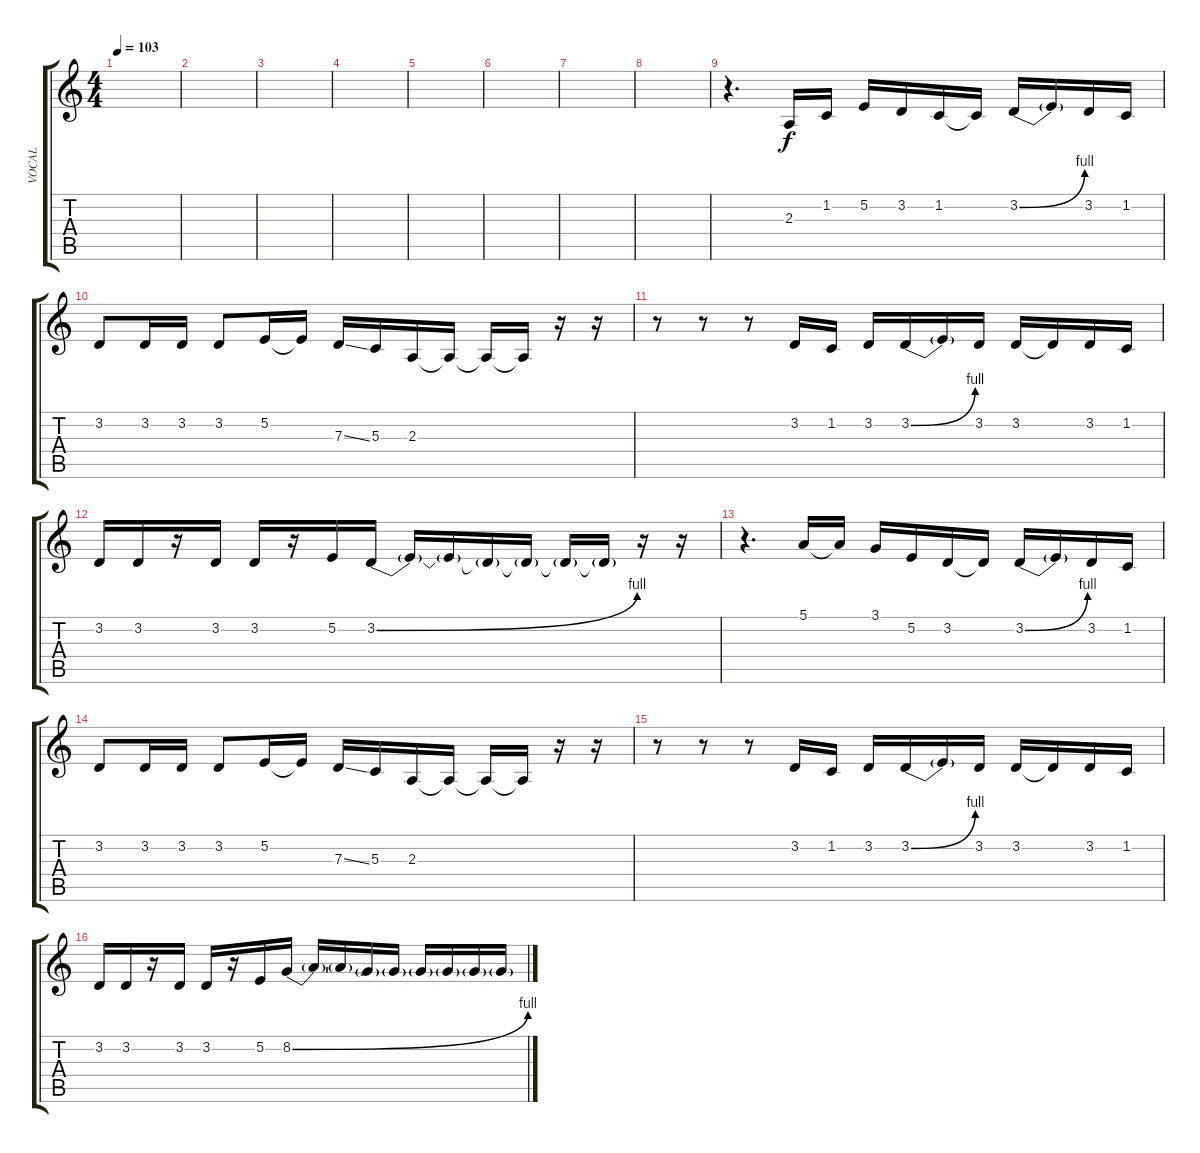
\track ("VOCAL" "VOCAL") {instrument violin}
\staff {score tabs}
\tuning (E4 B3 G3 D3 A2 E2) {hide}
\ts (4 4)
\tempo 103
\clef g2
\ks c
|
|
|
|
|
|
|
|
r.4{d} 2.3.16 1.2.16 5.2.16 3.2.16 1.2.16 1.2{t}.16 3.2{be (bend 0 0 60 4)}.16 3.2{t}.16 3.2.16 1.2.16 |
3.2.8 3.2.16 3.2.16 3.2.8 5.2.16 5.2{t}.16 7.3{ss}.16 5.3.16 2.3.16 2.3{t}.16 2.3{t}.16 2.3{t}.16 r.16 r.16 |
r.8 r.8 r.8 3.2.16 1.2.16 3.2.16 3.2{be (bend 0 0 60 4)}.16 3.2{t}.16 3.2.16 3.2.16 3.2{t}.16 3.2.16 1.2.16 |
3.2.16 3.2.16 r.16 3.2.16 3.2.16 r.16 5.2.16 3.2{be (bend 0 0 60 4)}.16 3.2{t}.16 3.2{t}.16 3.2{t}.16 3.2{t}.16 3.2{t}.16 3.2{t}.16 r.16 r.16 |
r.4{d} 5.1.16 5.1{t}.16 3.1.16 5.2.16 3.2.16 3.2{t}.16 3.2{be (bend 0 0 60 4)}.16 3.2{t}.16 3.2.16 1.2.16 |
3.2.8 3.2.16 3.2.16 3.2.8 5.2.16 5.2{t}.16 7.3{ss}.16 5.3.16 2.3.16 2.3{t}.16 2.3{t}.16 2.3{t}.16 r.16 r.16 |
r.8 r.8 r.8 3.2.16 1.2.16 3.2.16 3.2{be (bend 0 0 60 4)}.16 3.2{t}.16 3.2.16 3.2.16 3.2{t}.16 3.2.16 1.2.16 |
3.2.16 3.2.16 r.16 3.2.16 3.2.16 r.16 5.2.16 8.2{be (bend 0 0 60 4)}.16 8.2{t}.16 8.2{t}.16 8.2{t}.16 8.2{t}.16 8.2{t}.16 8.2{t}.16 8.2{t}.16 8.2{t}.16
